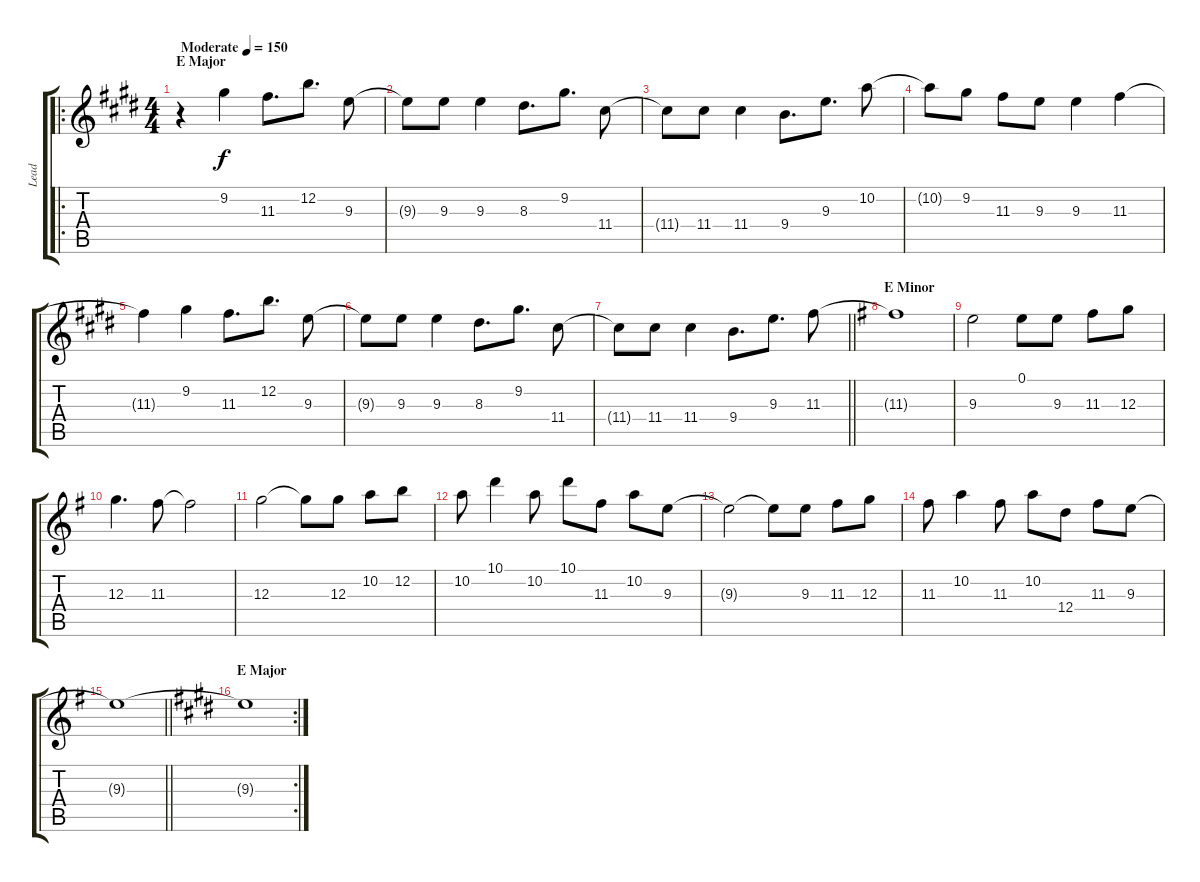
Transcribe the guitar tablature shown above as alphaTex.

\track ("Lead" "Lead") {instrument electricguitarjazz}
\staff {score tabs}
\tuning (E4 B3 G3 D3 A2 E2) {hide}
\ro
\ts (4 4)
\section ("" "E Major")
\tempo (150 "Moderate")
\clef g2
\ks e
r.4{dy f instrument electricguitarjazz} 9.2.4 11.3.8{d} 12.2.8{d} 9.3.8 |
9.3{t}.8 9.3.8 9.3.4 8.3.8{d} 9.2.8{d} 11.4.8 |
11.4{t}.8 11.4.8 11.4.4 9.4.8{d} 9.3.8{d} 10.2.8 |
10.2{t}.8 9.2.8 11.3.8 9.3.8 9.3.4 11.3.4 |
11.3{t}.4 9.2.4 11.3.8{d} 12.2.8{d} 9.3.8 |
9.3{t}.8 9.3.8 9.3.4 8.3.8{d} 9.2.8{d} 11.4.8 |
\barLineRight lightlight
11.4{t}.8 11.4.8 11.4.4 9.4.8{d} 9.3.8{d} 11.3.8 |
\section ("" "E Minor")
\ks eminor
11.3{t}.1 |
9.3.2 0.1.8 9.3.8 11.3.8 12.3.8 |
12.3.4{d} 11.3.8 11.3{t}.2 |
12.3.2 12.3{t}.8 12.3.8 10.2.8 12.2.8 |
10.2.8 10.1.4 10.2.8 10.1.8 11.3.8 10.2.8 9.3.8 |
9.3{t}.2 9.3{t}.8 9.3.8 11.3.8 12.3.8 |
11.3.8 10.2.4 11.3.8 10.2.8 12.4.8 11.3.8 9.3.8 |
\barLineRight lightlight
9.3{t}.1 |
\rc 2
\section ("" "E Major")
\ks e
9.3{t}.1
